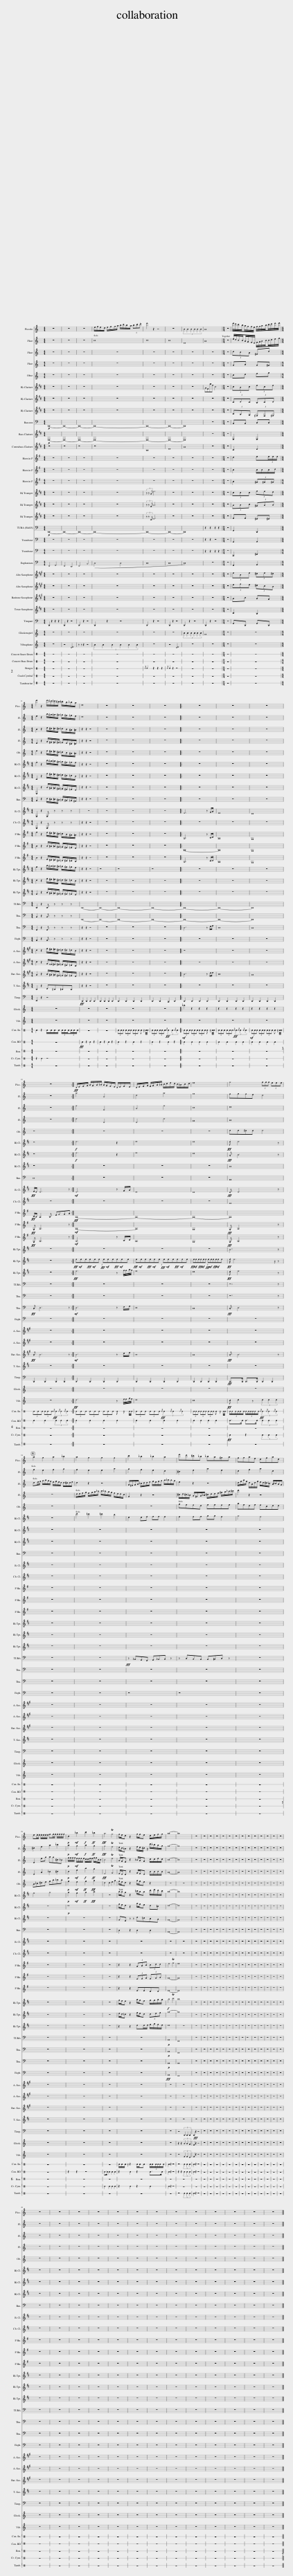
X:1
%%score 1 2 3 4 5 6 7 8 9 10 11 12 13 14 15 16 17 18 19 20 21 22 23 24 25 26 27 28 29 30 31 32 33
L:1/8
M:4/4
I:linebreak $
K:C
V:1 treble transpose=12
V:2 treble
V:3 treble
V:4 treble
V:5 treble
V:6 treble transpose=-2
V:7 treble transpose=-2
V:8 treble transpose=-2
V:9 bass
V:10 treble transpose=-14
V:11 treble transpose=-26
V:12 treble transpose=-7
V:13 treble transpose=-7
V:14 treble transpose=-7
V:15 treble transpose=-2
V:16 treble transpose=-2
V:17 treble transpose=-2
V:18 bass
V:19 bass
V:20 bass
V:21 bass
V:22 treble transpose=-9
V:23 treble transpose=-9
V:24 treble transpose=-21
V:25 treble transpose=-14
V:26 bass
V:27 treble transpose=24
V:28 treble
V:29 perc stafflines=1
K:none
V:30 perc stafflines=1
K:none
V:31 perc stafflines=1
K:none
V:32 perc stafflines=1
K:none
V:33 perc stafflines=1
K:none
V:1
 z8 | z8 | z8 | e/f/e/d/ e/f/g/a/ b/c'/b/a/ (3.b.c'.d' | e'2 z2 z4 | %5
 z8 | (3:2:6B2 B2 B2 B2 B2 B2 | A8 |[M:2/4] z4 | e'/4d'/4c'/4b/4a/4g/4f/4e/4 f/4g/4a/4b/4c'/4d'/4e'/4f'/4 |$ %10
[M:4/4] e'2 z2 e'/^d'/=d'/^c'/ =c'/b/_b/a/ | d8 | z8 | z8 | z8 |: %15
 z8 | z8 | z8 |$ z8 :|!fff! D/E/F/G/ A/G/A/_B/ A/G/F/E/ D/E/F/E/ | %20
 D/E/F/G/ F/G/A/_B/ c/d/e/d/ c/_B/c/d/ | e8 | f4 (3fff (3eee |$ a2 g2 a2 _b2 | a2 g2 g2 f2 | %25
 c'2 _b2 _b2 a2 | e'd'^c'_b _ba^ga | fgae dfad |$ e.e/.e/ .e/.e/.e/.e/ f.f/.f/ .f/.f/.f/.f/ |!p! c2!mf! _b2!f! c'2!ff! _b2 | %30
!fff! a4 Tg4 | f/e/d z2 g/f/e d/e/f/g/ | a8- | a8 | z8 | %35
 z8 | z8 | z8 | z8 | z8 | %40
 z8 | z8 | z8 | z8 | z8 | %45
 z8 | z8 | z8 |$ z8 | z8 | %50
 z8 | z8 | z8 | z8 | z8 | %55
 z8 | z8 | z8 | z8 | z8 | %60
 z8 |] %61
V:2
 z8 | z8 | z8 | B8 | c8 | %5
 B8 | E8 | A8 |[M:2/4] z4 | e/4d/4c/4B/4A/4G/4F/4E/4 F/4G/4A/4B/4c/4d/4e/4f/4 |$ %10
[M:4/4] e2 z2 b/^a/=a/^g/ =g/^f/=f/e/ | d8 | z8 | z8 | z8 |: %15
 z8 | z8 | z8 |$ z8 :| a4 A4 | %20
 d4 a4 | g8 | fgfe d4 |$ f2 e2 f2 g2 | f2 e2 e2 a2 | %25
 g2 f2 e2 d2 | ^c2 e2 a2 e2 | d2 f2 a2 d2 |$ ^c2 e2 a2 _b2 |!p! a2!mf! g2!f! a2!ff! g2 | %30
!fff! f4 Te4 | d/c/_B z2 e/d/^c/ z/ c'/_b/a/g/ | f8- | f8 | z8 | %35
 z8 | z8 | z8 | z8 | z8 | %40
 z8 | z8 | z8 | z8 | z8 | %45
 z8 | z8 | z8 |$ z8 | z8 | %50
 z8 | z8 | z8 | z8 | z8 | %55
 z8 | z8 | z8 | z8 | z8 | %60
 z8 |] %61
V:3
 z8 | z8 | z8 | z8 | z8 | %5
 z8 | z8 | z8 |[M:2/4] z4 | (3cBA ^Fd |$ %10
[M:4/4] B2 z2 e/^d/=d/^c/ =c/B/^A/=A/ | z2 z2 z4 | z8 | z8 | z8 |: %15
 z8 | z8 | z8 |$ z8 :| f4 F4 | %20
 A4 f4 | c8 | d8 |$ de/f/ g/a/g/f/ e/f/e/d/ d/^c/d/e/ | d2 z2 z4 | %25
 G/^F/G/A/ _B/c/d/e/ f/e/f/g/ a/_b/a/g/ | e2 z2 z4 | d/f/a/f/ d/A/d/f/ e/d/^c/_B/ A/_B/A/G/ |$ E2 eg ag^c_B |!p! f/f/f/f/!mf! e/e/e/e/ d/d/e/e/ f/f/c/c/ | %30
 c4 Te4 | A/G/F z2 _B/A/G d/d/e/d/ | c8- | c8 | z8 | %35
 z8 | z8 | z8 | z8 | z8 | %40
 z8 | z8 | z8 | z8 | z8 | %45
 z8 | z8 | z8 |$ z8 | z8 | %50
 z8 | z8 | z8 | z8 | z8 | %55
 z8 | z8 | z8 | z8 | z8 | %60
 z8 |] %61
V:4
 z8 | z8 | z8 | z8 | z8 | %5
 z8 | z8 | z8 |[M:2/4] z4 | GA G^F |$ %10
[M:4/4] E2 z2 A/^G/=G/^F/ =F/E/^D/=D/ | z2 z2 z4 | z8 | z8 | z8 |: %15
 z8 | z8 | z8 |$ z8 :| d4 D4 | %20
 D4 d4 | G8 | A8 |$ z8 | d/e/f/g/ f/g/a/_b/ c'/_b/a/g/ f/e/d/c/ | %25
 G2 z2 z4 | ^c/d/^c/_B/ A/^G/A/_B/ ^c/d/e/f/ ^g/a/_b/^c'/ | d'2 z2 z4 |$ E2 A2 _B2 ^c2 |!p! c2!mf! e2!f! a2!ff! g2 | %30
!fff! F4 TG4 | F/E/D z2 G/F/E B/B/c/B/ | A8- | A8 | z8 | %35
 z8 | z8 | z8 | z8 | z8 | %40
 z8 | z8 | z8 | z8 | z8 | %45
 z8 | z8 | z8 |$ z8 | z8 | %50
 z8 | z8 | z8 | z8 | z8 | %55
 z8 | z8 | z8 | z8 | z8 | %60
 z8 |] %61
V:5
 z8 | z8 | z8 | z8 | z8 | %5
 z8 | z8 | z8 |[M:2/4] z4 | cd fg |$ %10
[M:4/4] e2 z2 e/^d/=d/^c/ =c/B/^A/=A/ | z2 z2 z4 | z8 | z8 | z8 |: %15
 z8 | z8 | z8 |$ z8 :| z8 | %20
 z8 | z8 | dd^cc d4 |$ z8 | z8 | %25
 z8 | gfed ffef | afdf ecdd |$ A_B^ce fa_ba |!p! f2!mf! e2!ff! f2!fff! g2 | %30
 c2 c2 e2 g2 | f/e/d z2 g/f/e z2 | z8 | z8 | z8 | %35
 z8 | z8 | z8 | z8 | z8 | %40
 z8 | z8 | z8 | z8 | z8 | %45
 z8 | z8 | z8 |$ z8 | z8 | %50
 z8 | z8 | z8 | z8 | z8 | %55
 z8 | z8 | z8 | z8 | z8 | %60
 z8 |] %61
V:6
[K:D] z8 | z8 | z8 | z8 | z8 | %5
 z8 | z8 | AFaf c4 |[M:2/4] z4 | (3cBc (3ece |$ %10
[M:4/4] .f2 z2 b/^a/=a/^g/ =g/^f/=f/e/ | z2 z2 z4 | z8 | z8 | z8 |: %15
 z8 | z8 | z8 |$ z8 :|!f! e6 z2 | %20
 e8 | d8 |!fff! .d e6 z |$ z8 | d'2 =c'2 =c'2 b2 | %25
 d2 de ff e2 | e2 ef gg e2 | g4 e4 |$ f4 g4 |!p! g2!mf! f2!ff! g2!fff! a2 | %30
 z8 | b/a/g z2 =c'/b/a d'/e'/d'/c'/ | b8- | b8 | z8 | %35
 z8 | z8 | z8 | z8 | z8 | %40
 z8 | z8 | z8 | z8 | z8 | %45
 z8 | z8 | z8 |$ z8 | z8 | %50
 z8 | z8 | z8 | z8 | z8 | %55
 z8 | z8 | z8 | z8 | z8 | %60
 z8 |] %61
V:7
[K:D] z8 | z8 | z8 | z8 | z8 | %5
 z8 | z8 | z8 |[M:2/4] z4 | (3CDC (3B,CD |$ %10
[M:4/4] C2 z2 f/^e/=e/^d/ =d/^c/=c/B/ | z2 z2 z4 | z8 | z8 | z8 |: %15
 z8 | z8 | z8 |$ z8 :|!f! e6 z2 | %20
 e8 | d8 |!fff! .A B6 z |$ z8 | z8 | %25
 z8 | z8 | z8 |$ z8 |!p! d8 | %30
 z8 | g/f/e z2 a/g/f d=c | d8- | d8 | z8 | %35
 z8 | z8 | z8 | z8 | z8 | %40
 z8 | z8 | z8 | z8 | z8 | %45
 z8 | z8 | z8 |$ z8 | z8 | %50
 z8 | z8 | z8 | z8 | z8 | %55
 z8 | z8 | z8 | z8 | z8 | %60
 z8 |] %61
V:8
[K:D] z8 | z8 | z8 | z8 | z8 | %5
 z8 | z8 | z8 |[M:2/4] z4 | (3CB,A, (3^G,F,^G, |$ %10
[M:4/4] E,2 z2 B/^A/=A/^G/ =G/^F/=F/E/ | z2 z2 z4 | z8 | z8 | z8 |: %15
 z8 | z8 | z8 |$ z8 :| z8 | %20
 z8 | z8 | B8 |$ z8 | z8 | %25
 z8 | z8 | z8 |$ z8 | z8 | %30
 z8 | GE z z d=cBA | G8- | G8 | z8 | %35
 z8 | z8 | z8 | z8 | z8 | %40
 z8 | z8 | z8 | z8 | z8 | %45
 z8 | z8 | z8 |$ z8 | z8 | %50
 z8 | z8 | z8 | z8 | z8 | %55
 z8 | z8 | z8 | z8 | z8 | %60
 z8 |] %61
V:9
!p! D,,8- | D,,8- | D,,8- | D,,8- | D,,8- | %5
 D,,8- | D,,8 | z8 |[M:2/4] z4 | B,,B,, C,C, |$ %10
[M:4/4] B,,2 z2 E,/^D,/=D,/^C,/ =C,/^B,,/=B,,/^A,,/ | z2 z2 z4 | z8 | z8 | z8 |: %15
 z8 | z8 | z8 |$ D,8 :| z8 | %20
 z8 | z8 | A,,8 |$ z8 | z8 | %25
 z8 | z8 | z8 |$ z8 | z8 | %30
 z8 | D,2 z2 D,2 D,2 | A,,8- | A,,8 | z8 | %35
 z8 | z8 | z8 | z8 | z8 | %40
 z8 | z8 | z8 | z8 | z8 | %45
 z8 | z8 | z8 |$ z8 | z8 | %50
 z8 | z8 | z8 | z8 | z8 | %55
 z8 | z8 | z8 | z8 | z8 | %60
 z8 |] %61
V:10
[K:D]!p! E,8- | E,8- | E,8- | E,8- | E,8- | %5
 E,8- | E,8 | z8 |[M:2/4] z4 | F,2 F,2 |$ %10
[M:4/4] F,2 z2 F, z z z | z8 | z8 | z8 | z8 |: %15
 E6 z G/A/ | E8 | D8 |$!fff! F/E/ E6 z :|!mf! E6 z G/A/ | %20
 E8 | D8 |!fff! .D E6 z |$ z8 | z8 | %25
 z8 | z8 | z8 |$ z8 | z8 | %30
 z8 | z8 | z8 | z8 | z8 | %35
 z8 | z8 | z8 | z8 | z8 | %40
 z8 | z8 | z8 | z8 | z8 | %45
 z8 | z8 | z8 |$ z8 | z8 | %50
 z8 | z8 | z8 | z8 | z8 | %55
 z8 | z8 | z8 | z8 | z8 | %60
 z8 |] %61
V:11
[K:D] z8 | z8 | z8 | z8 | B,8 | %5
 E8 | A8 | z8 |[M:2/4] z4 | C2 D2 |$ %10
[M:4/4] F,2 z2 F, z z z | z2 z2 z4 | z8 | z8 | z8 |: %15
 z8 | z8 | z8 |$ z8 :| z8 | %20
 z8 | z8 | E8 |$ z8 | z8 | %25
 z8 | z8 | z8 |$ z8 | z8 | %30
 z8 | z8 | z8 | z8 | z8 | %35
 z8 | z8 | z8 | z8 | z8 | %40
 z8 | z8 | z8 | z8 | z8 | %45
 z8 | z8 | z8 |$ z8 | z8 | %50
 z8 | z8 | z8 | z8 | z8 | %55
 z8 | z8 | z8 | z8 | z8 | %60
 z8 |] %61
V:12
[K:G] z8 | z8 | z8 | z8 | z8 | %5
 z8 | z8 | z8 |[M:2/4] z4 | d2 e(3e/e/e/ |$ %10
[M:4/4] f2 z2 e/^d/=d/^c/ =c/B/^A/=A/ | z2 z2 z4 | z8 | z8 | z8 |: %15
 A,6 z C/D/ | A,8 | G,8 |$!fff! C/B,/ A,2 B, EFGA :|!fff! A,8- | %20
 A,8- | A,8- | A,8 |$ z8 | z8 | %25
 z8 | z8 | z8 |$ z8 | z8 | %30
 z8 | z2 z2 (3GAB (3cdd | e4 Tf4 | e8 | z8 | %35
 z8 | z8 | z8 | z8 | z8 | %40
 z8 | z8 | z8 | z8 | z8 | %45
 z8 | z8 | z8 |$ z8 | z8 | %50
 z8 | z8 | z8 | z8 | z8 | %55
 z8 | z8 | z8 | z8 | z8 | %60
 z8 |] %61
V:13
[K:G] z8 | z8 | z8 | z8 | z8 | %5
 z8 | z8 | z8 |[M:2/4] z4 | B2 B/B/B/c/ |$ %10
[M:4/4] B2 z2 B/^A/=A/^G/ =G/^F/=F/E/ | z2 z2 z4 | z8 | z8 | z8 |: %15
 A,8- | A,8 | G,8 |$!fff! .G, A,6 z :|!mf! A,8- | %20
 A,8 | G,8 |!fff! .G, A,6 z |$ z8 | z8 | %25
 z8 | z8 | z8 |$ z8 | z8 | %30
 z8 | z2 z2 (3EFG (3FGA | G8- | G8 | z8 | %35
 z8 | z8 | z8 | z8 | z8 | %40
 z8 | z8 | z8 | z8 | z8 | %45
 z8 | z8 | z8 |$ z8 | z8 | %50
 z8 | z8 | z8 | z8 | z8 | %55
 z8 | z8 | z8 | z8 | z8 | %60
 z8 |] %61
V:14
[K:G] z8 | z8 | z8 | z8 | z8 | %5
 z8 | z8 | z8 |[M:2/4] z4 | B2 (3^A^A^A |$ %10
[M:4/4] B2 z2 F/^E/=E/^D/ =D/^C/=C/B,/ | z2 z2 z4 | z8 | z8 | z8 |: %15
 A,6 z C/D/ | A,8 | G,8 |$!fff! .G, A,6 z :|!mf! A,6 z C/D/ | %20
 A,8 | G,8 |!fff! .G, A,6 z |$ z8 | z8 | %25
 z8 | z8 | z8 |$ z8 | z8 | %30
 z8 | z2 z2 EEDD | E8- | E8 | z8 | %35
 z8 | z8 | z8 | z8 | z8 | %40
 z8 | z8 | z8 | z8 | z8 | %45
 z8 | z8 | z8 |$ z8 | z8 | %50
 z8 | z8 | z8 | z8 | z8 | %55
 z8 | z8 | z8 | z8 | z8 | %60
 z8 |] %61
V:15
[K:D] z8 | z8 | z8 | z8 | (3z z A e6 | %5
 z8 | z8 | z8 |[M:2/4] z4 | (3ccc (3fed |$ %10
[M:4/4] f2 z2 b/^a/=a/^g/ =g/^f/=f/e/ | z2 z2 z4 | z8 | z8 | z8 |: %15
 z8 | z8 | z8 |$ z8 :| z8 | %20
 z8 | z8 | B7 z |$ z8 | z8 | %25
 z8 | z8 | z8 |$ z8 | z8 | %30
 z8 | g/f/e z2 a/g/f g/g/a/a/ |!f! b4 Tc'4 | b8 | z8 | %35
 z8 | z8 | z8 | z8 | z8 | %40
 z8 | z8 | z8 | z8 | z8 | %45
 z8 | z8 | z8 |$ z8 | z8 | %50
 z8 | z8 | z8 | z8 | z8 | %55
 z8 | z8 | z8 | z8 | z8 | %60
 z8 |] %61
V:16
[K:D] z8 | z8 | z8 | z8 | (3z z F A6 | %5
 z8 | z8 | z8 |[M:2/4] z4 | (3ABc (3^GAB |$ %10
[M:4/4] c2 z2 f/^e/=e/^d/ =d/^c/=c/B/ | z2 z2 z4 | z8 | z8 | z8 |: %15
 z8 | z8 | z8 |$ z8 :|!fff! (3:2:12e!mf!ee!fff!e!mf!ee!fff! e!mf!ee!fff!e!mf!ee | %20
!fff! (3:2:12e!mf!ee!fff!e!mf!ee!fff! e!mf!ee!fff!e!mf!ee |!fff! (3:2:12e!mf!ee!fff!e!mf!ee!fff! e!mf!ee!fff!e!mf!ee |!fff! .e/ e6 z/ z |$ z8 | z8 | %25
 z8 | z8 | z8 |$ z8 | z8 | %30
 z8 | e/d/=c z2 f/e/d (3def | g8- | g8 | z8 | %35
 z8 | z8 | z8 | z8 | z8 | %40
 z8 | z8 | z8 | z8 | z8 | %45
 z8 | z8 | z8 |$ z8 | z8 | %50
 z8 | z8 | z8 | z8 | z8 | %55
 z8 | z8 | z8 | z8 | z8 | %60
 z8 |] %61
V:17
[K:D] z8 | z8 | z8 | z8 | (3z z C E6 | %5
 z8 | z8 | z8 |[M:2/4] z4 | FF ^E^E |$ %10
[M:4/4] F2 z2 B/^A/=A/^G/ =G/^F/=F/E/ | z2 z2 z4 | z8 | z8 | z8 |: %15
 z8 | z8 | z8 |$ z8 :|!fff! e6 z f/4f/4a/4g/4 | %20
 e8 | d8 |!fff! .d e6 z |$ z8 | z8 | %25
 z8 | z8 | z8 |$ z8 | z8 | %30
 z8 | z2 z2 dd/e/ f/g/f/e/ | d8 | z8 | z8 | %35
 z8 | z8 | z8 | z8 | z8 | %40
 z8 | z8 | z8 | z8 | z8 | %45
 z8 | z8 | z8 |$ z8 | z8 | %50
 z8 | z8 | z8 | z8 | z8 | %55
 z8 | z8 | z8 | z8 | z8 | %60
 z8 |] %61
V:18
!p! D,,8- | D,,8- | D,,8- | D,,8- | D,,8- | %5
 D,,8- | D,,8 | z2 z2 z2 z2 |[M:2/4] z4 | G,,2 D,,2 |$ %10
[M:4/4] E,,2 z2 E,, z z z | D,,8- | D,,8- | D,,8- | D,,8- |: %15
 D,,8- | D,,8- | D,,8 |$ z8 :| z8 | %20
 z8 | z8 | z7 z |$ z8 | z8 | %25
!fff! z _B,,A,,G,, A,,_B,,C, z | z D,C,B,, B,,=C,D, z | z8 |$ z8 | z8 | %30
 z8 | z8 |!p! A,,8 | F,,8 | z8 | %35
 z8 | z8 | z8 | z8 | z8 | %40
 z8 | z8 | z8 | z8 | z8 | %45
 z8 | z8 | z8 |$ z8 | z8 | %50
 z8 | z8 | z8 | z8 | z8 | %55
 z8 | z8 | z8 | z8 | z8 | %60
 z8 |] %61
V:19
 z8 | z8 | z8 | z8 | z8 | %5
 z8 | z8 | z2 z2 z4 |[M:2/4] z4 | G,,2 A,,2 |$ %10
[M:4/4] B,,2 z2 B,, z z z | D,,8- | D,,8- | D,,8- | D,,8- |: %15
 D,,8- | D,,8- | D,,8 |$ z8 :| z8 | %20
 z8 | z8 | z7 z |$ z8 | z8 | %25
 z8 | z8 | z8 |$ z8 | z8 | %30
 z8 | z8 |!p! A,,8 | F,,8 | z8 | %35
 z8 | z8 | z8 | z8 | z8 | %40
 z8 | z8 | z8 | z8 | z8 | %45
 z8 | z8 | z8 |$ z8 | z8 | %50
 z8 | z8 | z8 | z8 | z8 | %55
 z8 | z8 | z8 | z8 | z8 | %60
 z8 |] %61
V:20
 z8 | z8 | z8 | z8 | z8 | %5
 z8 | z8 | z2 z2 z2 z2 |[M:2/4] z4 | C,,2 ^F,,2 |$ %10
[M:4/4] G,,2 z2 G,, z z z | z2 z2 z4 | z8 | z8 | z8 |: %15
 D,6 z F,/G,/ | D,8 | C,8 |$!fff! .C, D,6 z :|!mf! D,6 z F,/G,/ | %20
 D,8 | C,8 |!fff! .C, D,6 z |$ z8 | z8 | %25
 z8 | z8 | z8 |$ z8 | z8 | %30
 z8 | z8 |!p! A,,8 | A,,8 | z8 | %35
 z8 | z8 | z8 | z8 | z8 | %40
 z8 | z8 | z8 | z8 | z8 | %45
 z8 | z8 | z8 |$ z8 | z8 | %50
 z8 | z8 | z8 | z8 | z8 | %55
 z8 | z8 | z8 | z8 | z8 | %60
 z8 |] %61
V:21
 F,,4 G,,4 | F,,4 E,,4 | F,,4 C,4 | (D,4 D,4 | D,8 | %5
 D,8 | D,8) | z8 |[M:2/4] z4 | G,,2 A,,2 |$ %10
[M:4/4] B,,2 z2 B,, z z z | z2 z2 z4 | z8 | z8 | z8 |: %15
 z8 | z8 | z8 |$ z8 :| z8 | %20
 z8 | z8 | z8 |$ z8 | z8 | %25
 z8 | z8 | z8 |$ z8 | z8 | %30
 z8 | z8 |!fff! A,,8 | F,,8 | z8 | %35
 z8 | z8 | z8 | z8 | z8 | %40
 z8 | z8 | z8 | z8 | z8 | %45
 z8 | z8 | z8 |$ z8 | z8 | %50
 z8 | z8 | z8 | z8 | z8 | %55
 z8 | z8 | z8 | z8 | z8 | %60
 z8 |] %61
V:22
[K:A] z8 | z8 | z8 | z8 | z8 | %5
 z8 | z8 | z8 |[M:2/4] z4 | (3eBe (3^de^d |$ %10
[M:4/4] c2 z2 f/^e/=e/^d/ =d/^c/=c/B/ | z2 z2 z4 | z8 | z8 | z8 |: %15
 z8 | z8 | z8 |$ z8 :| z8 | %20
 z8 | z8 | z8 |$ z8 | z8 | %25
 z8 | z8 | z8 |$ z8 | z8 | %30
 z8 | z8 | z8 | z8 | z8 | %35
 z8 | z8 | z8 | z8 | z8 | %40
 z8 | z8 | z8 | z8 | z8 | %45
 z8 | z8 | z8 |$ z8 | z8 | %50
 z8 | z8 | z8 | z8 | z8 | %55
 z8 | z8 | z8 | z8 | z8 | %60
 z8 |] %61
V:23
[K:A] z8 | z8 | z8 | z8 | z8 | %5
 z8 | z8 | z8 |[M:2/4] z4 | (3efe (3^dcB |$ %10
[M:4/4] c2 z2 G/^^F/^F/^E/ =E/^D/=D/C/ | z2 z2 z4 | z8 | z8 | z8 |: %15
 z8 | z8 | z8 |$ z8 :| z8 | %20
 z8 | z8 | z8 |$ z8 | z8 | %25
 z8 | z8 | z8 |$ z8 | z8 | %30
 z8 | z8 | z8 | z8 | z8 | %35
 z8 | z8 | z8 | z8 | z8 | %40
 z8 | z8 | z8 | z8 | z8 | %45
 z8 | z8 | z8 |$ z8 | z8 | %50
 z8 | z8 | z8 | z8 | z8 | %55
 z8 | z8 | z8 | z8 | z8 | %60
 z8 |] %61
V:24
[K:A] z8 | z8 | z8 | z8 | z8 | %5
 z8 | z8 | z8 |[M:2/4] z4 | Ac AG |$ %10
[M:4/4] A2 z2 B/^A/=A/^G/ =G/^F/=F/E/ | z2 z2 z4 | z8 | z8 | z8 |: %15
 B6 z d/e/ | B8 | A8 |$!fff! .A B6 z :|!mf! B6 z d/e/ | %20
 B8 | A8 |!fff! .A B6 z |$ z8 | z8 | %25
 z8 | z8 | z8 |$ z8 | z8 | %30
 z8 | z8 | z8 | z8 | z8 | %35
 z8 | z8 | z8 | z8 | z8 | %40
 z8 | z8 | z8 | z8 | z8 | %45
 z8 | z8 | z8 |$ z8 | z8 | %50
 z8 | z8 | z8 | z8 | z8 | %55
 z8 | z8 | z8 | z8 | z8 | %60
 z8 |] %61
V:25
[K:D] z8 | z8 | z8 | z8 | z8 | %5
 z8 | z8 | z8 |[M:2/4] z4 | C2 B,2 |$ %10
[M:4/4] C2 z2 D^C=CB, | z2 z2 z4 | z8 | z8 | z8 |: %15
 z8 | z8 | z8 |$ z8 :| z8 | %20
 z8 | z8 | z8 |$ z8 | z8 | %25
 z8 | z8 | z8 |$ z8 | z8 | %30
 z8 | z8 | z8 | z8 | z8 | %35
 z8 | z8 | z8 | z8 | z8 | %40
 z8 | z8 | z8 | z8 | z8 | %45
 z8 | z8 | z8 |$ z8 | z8 | %50
 z8 | z8 | z8 | z8 | z8 | %55
 z8 | z8 | z8 | z8 | z8 | %60
 z8 |] %61
V:26
 D,,2 z2 z2 z2 | D,,2 z2 z4 | D,,2 z2 z4 | D,,2 z2 z4 | D,,2 z2 z4 | %5
 D,,2 z2 z4 | D,,2 z2 z4 | D,,2 z2 z4 |[M:2/4] z4 | G,,D,, G,,D,, |$ %10
[M:4/4] E,,2 z2 z4 |!fff! D,,2 D,,2 D,,2 D,,2 | D,,2 D,,2 D,,2 D,,2 | D,,2 D,,2 D,,2 D,,2 | D,,2 D,,2 C,,2 D,,2 |: %15
 D,,2 D,,2 D,,2 D,,2 | D,,2 D,,2 D,,2 D,,2 | D,,2 D,,2 D,,2 D,,2 |$ D,,2 D,,2 D,,2 D,,2 :| D,,2 D,,2 D,,2 D,,2 | %20
 D,,2 D,,2 D,,2 D,,2 | D,,2 D,,2 D,,2 D,,2 |!fff! D,,>D,, D,,>D,, D,,2 D,,2 |$ z8 | z8 | %25
 z8 | z8 | z8 |$ z8 | z8 | %30
 z8 | z8 | z8 | z4 (3D,,2 D,,2 D,,2 | D,,2!fff! z2 z4 | %35
 z8 | z8 | z8 | z8 | z8 | %40
 z8 | z8 | z8 | z8 | z8 | %45
 z8 | z8 | z8 |$ z8 | z8 | %50
 z8 | z8 | z8 | z8 | z8 | %55
 z8 | z8 | z8 | z8 | z8 | %60
 z8 |] %61
V:27
 z8 | z8 | z8 | z8 | z8 | %5
 z8 | (3:2:6B2 B2 B2 B2 B2 B2 | G8 |[M:2/4] z4 | z4 |$ %10
[M:4/4] z8 | z8 | z8 | z8 | z8 |: %15
 _b2 z2 z2 z2 | z2 z2 z2 z2 | z2 z2 z2 z2 |$ z8 :| z8 | %20
 z8 | z8 | z8 |$ z8 | z8 | %25
 z8 | z8 | z8 |$ z8 | z8 | %30
 z8 | z8 | z8 | z2 z2 (3A2 A2 G2 | F2 z2 z4 | %35
 z8 | z8 | z8 | z8 | z8 | %40
 z8 | z8 | z8 | z8 | z8 | %45
 z8 | z8 | z8 |$ z8 | z8 | %50
 z8 | z8 | z8 | z8 | z8 | %55
 z8 | z8 | z8 | z8 | z8 | %60
 z8 |] %61
V:28
 z8 | z4 [DE]4 | z z z2 z4 | (3:2:6B2 B2 B2 B2 B2 B2 | z8 | %5
 z4 [DE]4 | z8 | z8 |[M:2/4] z4 | z4 |$ %10
[M:4/4] z8 | z8 | z8 | z8 | z8 |: %15
 z8 | z8 | z8 |$ z8 :|!fff! d6 z e/4e/4g/4f/4 | %20
 d8 | c8 |!fff! .c d2 z (3d2 d2 d2 |$ z8 | z8 | %25
 z8 | z8 | z8 |$ z8 | z8 | %30
 z8 | z8 | z8 | z4 (3F2 F2 E2 | F2 z2 z4 | %35
 z8 | z8 | z8 | z8 | z8 | %40
 z8 | z8 | z8 | z8 | z8 | %45
 z8 | z8 | z8 |$ z8 | z8 | %50
 z8 | z8 | z8 | z8 | z8 | %55
 z8 | z8 | z8 | z8 | z8 | %60
 z8 |] %61
V:29
 z8 | z8 | z8 | z8 | z8 | %5
 z8 | z8 | z8 |[M:2/4] z4 | z4 |$ %10
[M:4/4] E2 z2 E/E/E/E/ (3E/E/E/(3E/E/E/ | z8 | z8 | (3EEE (3EEE (3EEE E z/ E/4E/4 | (3EEE (3EEE!fff!{/E} (3E2 E2{/E} E2 |: %15
!mf! (3EEE (3EEE (3EEE E z/ E/4E/4 | (3EEE (3EEE!fff!{/E} (3E2{/E} E2{/E} E2 |!mf! (3EEE (3EEE (3EEE E z/ E/4E/4 |$ (3EEE (3EEE!fff!{/E} (3E2{/E} E2{/E} E2 :| (3EEE (3EEE (3EEE E z/ E/4E/4 | %20
 (3EEE (3EEE!fff!{/E} (3E2{/E} E2{/E} E2 | (3EEE (3EEE (3EEE E z/ E/4E/4 | (3:2:6E/E/E/E/E/E/ (3:2:6E/E/E/E/E/E/!fff!{/E} (3E2{/E} E2{/E} E2 |$ z8 | z8 | %25
 z8 | z8 | z8 |$ z8 | z8 | %30
 z8 | E/E/E/ z/ z2 E/E/E (3:2:6E/E/E/E/E/E/ | E2 z2 z4 | z4 (3E2 E2 E2 | E2 z2 z4 | %35
 z8 | z8 | z8 | z8 | z8 | %40
 z8 | z8 | z8 | z8 | z8 | %45
 z8 | z8 | z8 |$ z8 | z8 | %50
 z8 | z8 | z8 | z8 | z8 | %55
 z8 | z8 | z8 | z8 | z8 | %60
 z8 |] %61
V:30
 z8 | z8 | z8 | z8 | z8 | %5
 z8 | z8 | z8 |[M:2/4] z4 | z4 |$ %10
[M:4/4] z8 |!fff! E2 z2 E2 z2 | E2 z2 E2 z2 | E2 z2 E2 z2 | E2 z2 E2 z2 |: %15
 E2 E2 E2 E2 | E2 E2 E2 E2 | E2 E2 E2 E2 |$ E2 E2 (3E2 E2 E2 :| E2 E2 E2 E2 | %20
 E2 E2 E2 E2 | E2 E2 E2 E2 | E>E E>E (3E2 E2 E2 |$ z8 | z8 | %25
 z8 | z8 | z8 |$ z8 | z2 z2 z4 | %30
 E>E E2 E2 E2 | z2 E2 z2 E>E | E2 z2 z4 | z2 z2 (3E2 E2 E2 | E2 z2 z4 | %35
 z8 | z8 | z8 | z8 | z8 | %40
 z8 | z8 | z8 | z8 | z8 | %45
 z8 | z8 | z8 |$ z8 | z8 | %50
 z8 | z8 | z8 | z8 | z8 | %55
 z8 | z8 | z8 | z8 | z8 | %60
 z8 |] %61
V:31
 z8 | z8 | z8 | z8 |{/F} F2 z2 z2 z2 | %5
{/F} F2 z2 z4 | z8 | z8 |[M:2/4] z4 | z4 |$ %10
[M:4/4] z8 | z8 | z8 | z8 | z8 |: %15
 z8 | z8 | z8 |$ z8 :| z8 | %20
 z8 | z8 | z8 |$ z8 | z8 | %25
 z8 | z8 | z8 |$ z8 | z8 | %30
 z8 | z8 | z8 | z8 | z8 | %35
 z8 | z8 | z8 | z8 | z8 | %40
 z8 | z8 | z8 | z8 | z8 | %45
 z8 | z8 | z8 |$ z8 | z8 | %50
 z8 | z8 | z8 | z8 | z8 | %55
 z8 | z8 | z8 | z8 | z8 | %60
 z8 |] %61
V:32
 z8 | z8 | z8 | z8 | z8 | %5
 z8 | z8 | z8 |[M:2/4] z4 | z4 |$ %10
[M:4/4] z2 E2 z4 | z8 | z8 | z8 | z8 |: %15
 z8 | z8 | z8 |$ z8 :| z8 | %20
 z8 | z8 |!fff! E2 z2 (3E2 E2 E2 |$ z8 | z8 | %25
 z8 | z8 | z8 |$ z8 | z8 | %30
 E2 E2 E2 E2 | z2 E2 z2 E2 | E2 z2 z4 | z8 | z8 | %35
 z8 | z8 | z8 | z8 | z8 | %40
 z8 | z8 | z8 | z8 | z8 | %45
 z8 | z8 | z8 |$ z8 | z8 | %50
 z8 | z8 | z8 | z8 | z8 | %55
 z8 | z8 | z8 | z8 | z8 | %60
 z8 |] %61
V:33
 z8 | z8 | z8 | z8 | z8 | %5
 z8 | z8 | z8 |[M:2/4] z4 | z4 |$ %10
[M:4/4] z8 | z8 | z8 | z8 | z8 |: %15
 z8 | z8 | z8 |$ z8 :| z8 | %20
 z8 | z8 | z8 |$ z8 | z8 | %25
 z8 | z8 | z8 |$ z8 | z8 | %30
 z8 | z8 | z8 | z4 (3E2 E2 E2 | E2 z2 z4 | %35
 z8 | z8 | z8 | z8 | z8 | %40
 z8 | z8 | z8 | z8 | z8 | %45
 z8 | z8 | z8 |$ z8 | z8 | %50
 z8 | z8 | z8 | z8 | z8 | %55
 z8 | z8 | z8 | z8 | z8 | %60
 z8 |] %61
